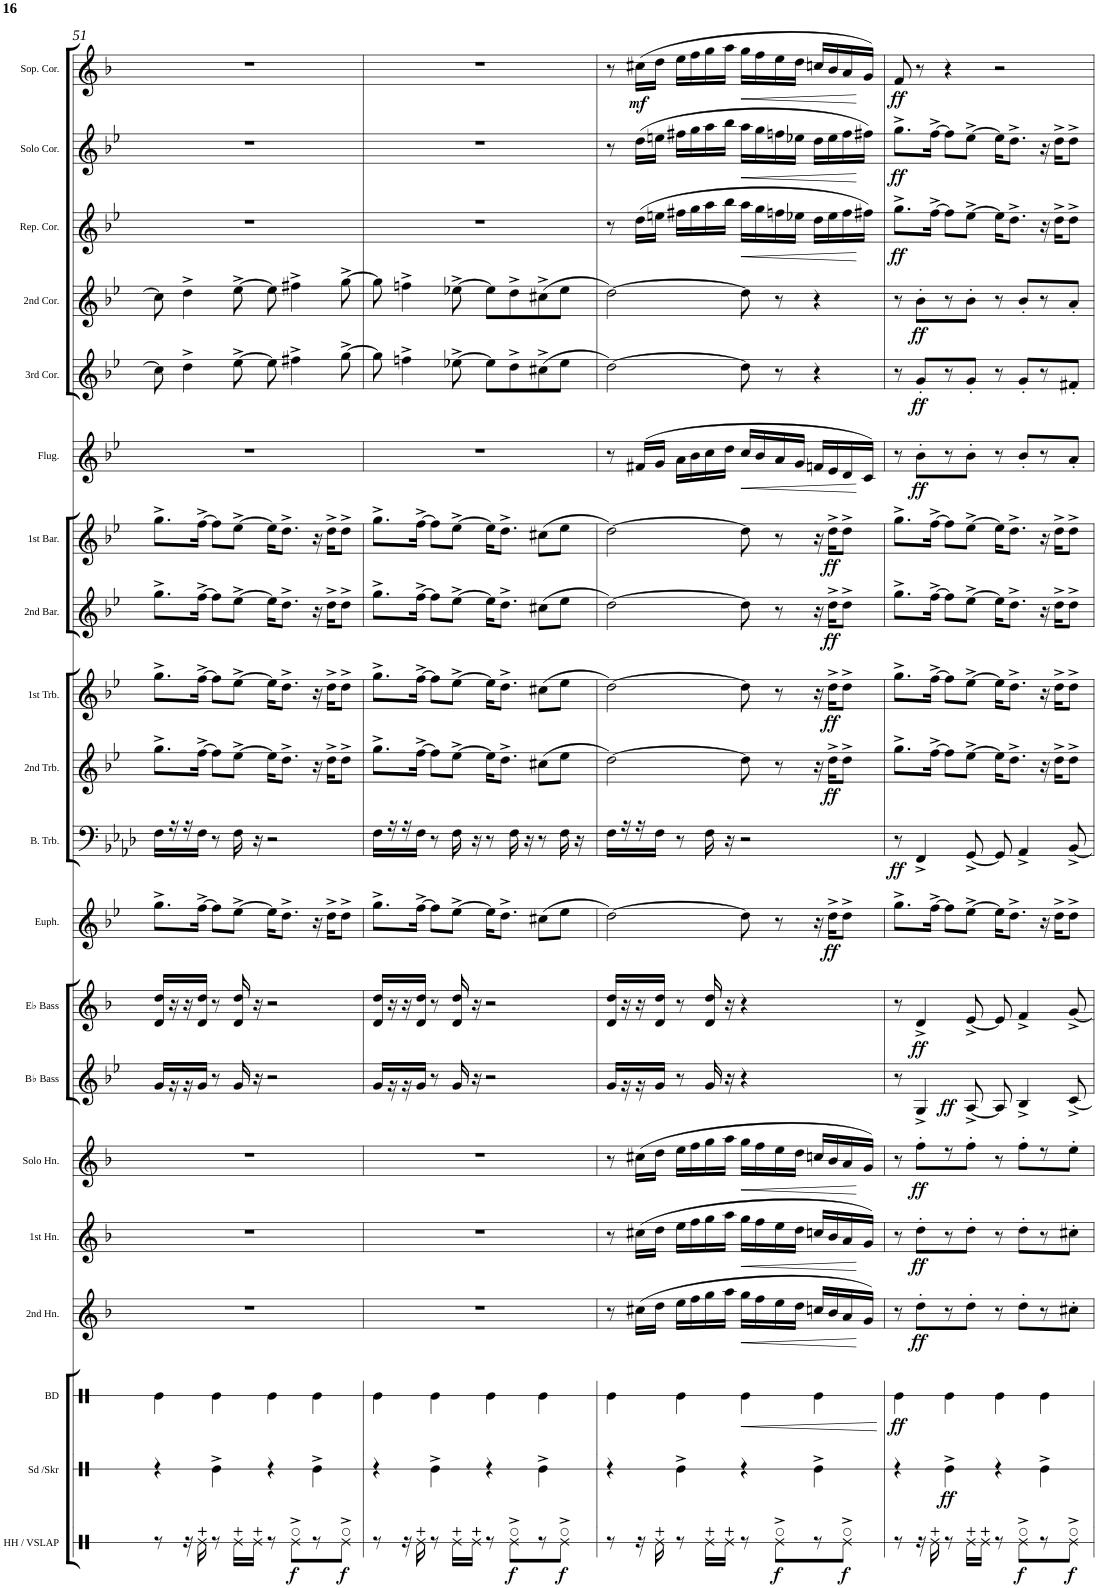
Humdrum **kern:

**kern	**dynam	**kern	**dynam	**kern	**dynam	**kern	**dynam	**kern	**dynam	**kern	**dynam	**kern	**dynam	**kern	**dynam	**kern	**dynam	**kern	**dynam	**kern	**dynam	**kern	**dynam	**kern	**dynam	**kern	**dynam	**kern	**dynam	**kern	**dynam	**kern	**dynam	**kern	**dynam	**kern	**dynam	**kern	**dynam
*part20	*part20	*part19	*part19	*part18	*part18	*part17	*part17	*part16	*part16	*part15	*part15	*part14	*part14	*part13	*part13	*part12	*part12	*part11	*part11	*part10	*part10	*part9	*part9	*part8	*part8	*part7	*part7	*part6	*part6	*part5	*part5	*part4	*part4	*part3	*part3	*part2	*part2	*part1	*part1
*staff20	*staff20	*staff19	*staff19	*staff18	*staff18	*staff17	*staff17	*staff16	*staff16	*staff15	*staff15	*staff14	*staff14	*staff13	*staff13	*staff12	*staff12	*staff11	*staff11	*staff10	*staff10	*staff9	*staff9	*staff8	*staff8	*staff7	*staff7	*staff6	*staff6	*staff5	*staff5	*staff4	*staff4	*staff3	*staff3	*staff2	*staff2	*staff1	*staff1
*I"Hi-Hat Cymbal / Vibraslap	*	*I"Snare Drum / Shaker	*	*I"Bass Drum	*	*I"2nd Horn	*	*I"1st Horn	*	*I"Solo Horn	*	*I"Bb Bass	*	*I"Eb Bass	*	*I"Euphonium	*	*I"Bass Trombone	*	*I"2nd Trombone	*	*I"1st Trombone	*	*I"2nd Baritone	*	*I"1st Baritone	*	*I"Flugelhorn	*	*I"3rd Cornet	*	*I"2nd Cornet	*	*I"Repiano Cornet	*	*I"Solo Cornet	*	*I"Soprano Cornet	*
*I'HH / VSLAP	*	*I'Sd /Skr	*	*I'BD	*	*I'2nd Hn.	*	*I'1st Hn.	*	*I'Solo Hn.	*	*I'Bb Bass	*	*I'Eb Bass	*	*I'Euph.	*	*I'B. Trb.	*	*I'2nd Trb.	*	*I'1st Trb.	*	*I'2nd Bar.	*	*I'1st Bar.	*	*I'Flug.	*	*I'3rd Cor.	*	*I'2nd Cor.	*	*I'Rep. Cor.	*	*I'Solo Cor.	*	*I'Sop. Cor.	*
!!LO:PB:g=z
*clefX	*	*clefX	*	*clefX	*	*clefG2	*	*clefG2	*	*clefG2	*	*clefG2	*	*clefG2	*	*clefG2	*	*clefF4	*	*clefG2	*	*clefG2	*	*clefG2	*	*clefG2	*	*clefG2	*	*clefG2	*	*clefG2	*	*clefG2	*	*clefG2	*	*clefG2	*
*	*	*	*	*	*	*Trd5c9	*	*Trd5c9	*	*Trd5c9	*	*Trd15c26	*	*Trd12c21	*	*Trd8c14	*	*	*	*Trd8c14	*	*Trd8c14	*	*Trd8c14	*	*Trd8c14	*	*Trd1c2	*	*Trd1c2	*	*Trd1c2	*	*Trd1c2	*	*Trd1c2	*	*Trd-2c-3	*
*k[b-e-a-d-]	*	*k[b-e-a-d-]	*	*k[b-e-a-d-]	*	*k[b-]	*	*k[b-]	*	*k[b-]	*	*k[b-e-]	*	*k[b-]	*	*k[b-e-]	*	*k[b-e-a-d-]	*	*k[b-e-]	*	*k[b-e-]	*	*k[b-e-]	*	*k[b-e-]	*	*k[b-e-]	*	*k[b-e-]	*	*k[b-e-]	*	*k[b-e-]	*	*k[b-e-]	*	*k[b-]	*
*A-:	*	*A-:	*	*A-:	*	*F:	*	*F:	*	*F:	*	*B-:	*	*F:	*	*B-:	*	*A-:	*	*B-:	*	*B-:	*	*B-:	*	*B-:	*	*B-:	*	*B-:	*	*B-:	*	*B-:	*	*B-:	*	*F:	*
*M4/4	*	*M4/4	*	*M4/4	*	*M4/4	*	*M4/4	*	*M4/4	*	*M4/4	*	*M4/4	*	*M4/4	*	*M4/4	*	*M4/4	*	*M4/4	*	*M4/4	*	*M4/4	*	*M4/4	*	*M4/4	*	*M4/4	*	*M4/4	*	*M4/4	*	*M4/4	*
=51	=51	=51	=51	=51	=51	=51	=51	=51	=51	=51	=51	=51	=51	=51	=51	=51	=51	=51	=51	=51	=51	=51	=51	=51	=51	=51	=51	=51	=51	=51	=51	=51	=51	=51	=51	=51	=51	=51	=51
8r	.	4r	.	4Re\	.	1r	.	1r	.	1r	.	16g/LL	.	16d/ 16dd/LL	.	8.gg^>\L	.	16F\LL	.	8.gg^>\L	.	8.gg^>\L	.	8.gg^>\L	.	8.gg^>\L	.	1r	.	8cc\]	.	8cc\]	.	1r	.	1r	.	1r	.
.	.	.	.	.	.	.	.	.	.	.	.	16r	.	16r	.	.	.	16r	.	.	.	.	.	.	.	.	.	.	.	.	.	.	.	.	.	.	.	.	.
16r	.	.	.	.	.	.	.	.	.	.	.	16r	.	16r	.	.	.	16r	.	.	.	.	.	.	.	.	.	.	.	4dd^>\	.	4dd^>\	.	.	.	.	.	.	.
16Re\	.	.	.	.	.	.	.	.	.	.	.	16g/JJ	.	16d/ 16dd/JJ	.	[16ff^>\Jk	.	16F\JJ	.	[16ff^>\Jk	.	[16ff^>\Jk	.	[16ff^>\Jk	.	[16ff^>\Jk	.	.	.	.	.	.	.	.	.	.	.	.	.
8r	.	4Re^\	.	4Re\	.	.	.	.	.	.	.	8r	.	8r	.	8ff\L]	.	8r	.	8ff\L]	.	8ff\L]	.	8ff\L]	.	8ff\L]	.	.	.	.	.	.	.	.	.	.	.	.	.
16Re\LL	.	.	.	.	.	.	.	.	.	.	.	16g/	.	16d/ 16dd/	.	[8ee-^>\J	.	16F\	.	[8ee-^>\J	.	[8ee-^>\J	.	[8ee-^>\J	.	[8ee-^>\J	.	.	.	[8ee-^>\	.	[8ee-^>\	.	.	.	.	.	.	.
16Re\JJ	.	.	.	.	.	.	.	.	.	.	.	16r	.	16r	.	.	.	16r	.	.	.	.	.	.	.	.	.	.	.	.	.	.	.	.	.	.	.	.	.
8r	.	4r	.	4Re\	.	.	.	.	.	.	.	2r	.	2r	.	16ee-\KL]	.	2r	.	16ee-\KL]	.	16ee-\KL]	.	16ee-\KL]	.	16ee-\KL]	.	.	.	8ee-\]	.	8ee-\]	.	.	.	.	.	.	.
.	.	.	.	.	.	.	.	.	.	.	.	.	.	.	.	8.dd^>\J	.	.	.	8.dd^>\J	.	8.dd^>\J	.	8.dd^>\J	.	8.dd^>\J	.	.	.	.	.	.	.	.	.	.	.	.	.
!	!LO:DY:b	!	!	!	!	!	!	!	!	!	!	!	!	!	!	!	!	!	!	!	!	!	!	!	!	!	!	!	!	!	!	!	!	!	!	!	!	!	!
8Re^>\L	f	.	.	.	.	.	.	.	.	.	.	.	.	.	.	.	.	.	.	.	.	.	.	.	.	.	.	.	.	4ff#X^>\	.	4ff#X^>\	.	.	.	.	.	.	.
8r	.	4Re^\	.	4Re\	.	.	.	.	.	.	.	.	.	.	.	16r	.	.	.	16r	.	16r	.	16r	.	16r	.	.	.	.	.	.	.	.	.	.	.	.	.
.	.	.	.	.	.	.	.	.	.	.	.	.	.	.	.	16dd^>\KL	.	.	.	16dd^>\KL	.	16dd^>\KL	.	16dd^>\KL	.	16dd^>\KL	.	.	.	.	.	.	.	.	.	.	.	.	.
!	!LO:DY:b	!	!	!	!	!	!	!	!	!	!	!	!	!	!	!	!	!	!	!	!	!	!	!	!	!	!	!	!	!	!	!	!	!	!	!	!	!	!
8Re^>\J	f	.	.	.	.	.	.	.	.	.	.	.	.	.	.	8dd^>\J	.	.	.	8dd^>\J	.	8dd^>\J	.	8dd^>\J	.	8dd^>\J	.	.	.	[8gg^>\	.	[8gg^>\	.	.	.	.	.	.	.
=52	=52	=52	=52	=52	=52	=52	=52	=52	=52	=52	=52	=52	=52	=52	=52	=52	=52	=52	=52	=52	=52	=52	=52	=52	=52	=52	=52	=52	=52	=52	=52	=52	=52	=52	=52	=52	=52	=52	=52
8r	.	4r	.	4Re\	.	1r	.	1r	.	1r	.	16g/LL	.	16d/ 16dd/LL	.	8.gg^>\L	.	16F\LL	.	8.gg^>\L	.	8.gg^>\L	.	8.gg^>\L	.	8.gg^>\L	.	1r	.	8gg\]	.	8gg\]	.	1r	.	1r	.	1r	.
.	.	.	.	.	.	.	.	.	.	.	.	16r	.	16r	.	.	.	16r	.	.	.	.	.	.	.	.	.	.	.	.	.	.	.	.	.	.	.	.	.
16r	.	.	.	.	.	.	.	.	.	.	.	16r	.	16r	.	.	.	16r	.	.	.	.	.	.	.	.	.	.	.	4ffn^>\	.	4ffn^>\	.	.	.	.	.	.	.
16Re\	.	.	.	.	.	.	.	.	.	.	.	16g/JJ	.	16d/ 16dd/JJ	.	[16ff^>\Jk	.	16F\JJ	.	[16ff^>\Jk	.	[16ff^>\Jk	.	[16ff^>\Jk	.	[16ff^>\Jk	.	.	.	.	.	.	.	.	.	.	.	.	.
8r	.	4Re^\	.	4Re\	.	.	.	.	.	.	.	8r	.	8r	.	8ff\L]	.	8r	.	8ff\L]	.	8ff\L]	.	8ff\L]	.	8ff\L]	.	.	.	.	.	.	.	.	.	.	.	.	.
16Re\LL	.	.	.	.	.	.	.	.	.	.	.	16g/	.	16d/ 16dd/	.	[8ee-^>\J	.	16F\	.	[8ee-^>\J	.	[8ee-^>\J	.	[8ee-^>\J	.	[8ee-^>\J	.	.	.	[8ee-X^>\	.	[8ee-X^>\	.	.	.	.	.	.	.
16Re\JJ	.	.	.	.	.	.	.	.	.	.	.	16r	.	16r	.	.	.	16r	.	.	.	.	.	.	.	.	.	.	.	.	.	.	.	.	.	.	.	.	.
8r	.	4r	.	4Re\	.	.	.	.	.	.	.	2r	.	2r	.	16ee-\KL]	.	8r	.	16ee-\KL]	.	16ee-\KL]	.	16ee-\KL]	.	16ee-\KL]	.	.	.	8ee-\L]	.	8ee-\L]	.	.	.	.	.	.	.
.	.	.	.	.	.	.	.	.	.	.	.	.	.	.	.	8.dd^>\J	.	.	.	8.dd^>\J	.	8.dd^>\J	.	8.dd^>\J	.	8.dd^>\J	.	.	.	.	.	.	.	.	.	.	.	.	.
!	!LO:DY:b	!	!	!	!	!	!	!	!	!	!	!	!	!	!	!	!	!	!	!	!	!	!	!	!	!	!	!	!	!	!	!	!	!	!	!	!	!	!
8Re^>\L	f	.	.	.	.	.	.	.	.	.	.	.	.	.	.	.	.	16F\	.	.	.	.	.	.	.	.	.	.	.	8dd^>\	.	8dd^>\	.	.	.	.	.	.	.
.	.	.	.	.	.	.	.	.	.	.	.	.	.	.	.	.	.	16r	.	.	.	.	.	.	.	.	.	.	.	.	.	.	.	.	.	.	.	.	.
8r	.	4Re^\	.	4Re\	.	.	.	.	.	.	.	.	.	.	.	(>8cc#X\L	.	8r	.	(>8cc#X\L	.	(>8cc#X\L	.	(>8cc#X\L	.	(>8cc#X\L	.	.	.	(>8cc#X^>\	.	(>8cc#X^>\	.	.	.	.	.	.	.
!	!LO:DY:b	!	!	!	!	!	!	!	!	!	!	!	!	!	!	!	!	!	!	!	!	!	!	!	!	!	!	!	!	!	!	!	!	!	!	!	!	!	!
8Re^>\J	f	.	.	.	.	.	.	.	.	.	.	.	.	.	.	8ee-\J	.	16F\	.	8ee-\J	.	8ee-\J	.	8ee-\J	.	8ee-\J	.	.	.	8ee-\J	.	8ee-\J	.	.	.	.	.	.	.
.	.	.	.	.	.	.	.	.	.	.	.	.	.	.	.	.	.	16r	.	.	.	.	.	.	.	.	.	.	.	.	.	.	.	.	.	.	.	.	.
=53	=53	=53	=53	=53	=53	=53	=53	=53	=53	=53	=53	=53	=53	=53	=53	=53	=53	=53	=53	=53	=53	=53	=53	=53	=53	=53	=53	=53	=53	=53	=53	=53	=53	=53	=53	=53	=53	=53	=53
8r	.	4r	.	4Re\	.	8r	.	8r	.	8r	.	16g/LL	.	16d/ 16dd/LL	.	[2dd\)	.	16F\LL	.	[2dd\)	.	[2dd\)	.	[2dd\)	.	[2dd\)	.	8r	.	[2dd\)	.	[2dd\)	.	8r	.	8r	.	8r	.
.	.	.	.	.	.	.	.	.	.	.	.	16r	.	16r	.	.	.	16r	.	.	.	.	.	.	.	.	.	.	.	.	.	.	.	.	.	.	.	.	.
!	!	!	!	!	!	!	!	!	!	!	!	!	!	!	!	!	!	!	!	!	!	!	!	!	!	!	!	!	!	!	!	!	!	!	!	!	!	!	!LO:DY:b
16r	.	.	.	.	.	(>16cc#X\LL	.	(>16cc#X\LL	.	(>16cc#X\LL	.	16r	.	16r	.	.	.	16r	.	.	.	.	.	.	.	.	.	(>16f#X/LL	.	.	.	.	.	(>16dd\LL	.	(>16dd\LL	.	(>16cc#X\LL	mf
16Re\	.	.	.	.	.	16dd\JJ	.	16dd\JJ	.	16dd\JJ	.	16g/JJ	.	16d/ 16dd/JJ	.	.	.	16F\JJ	.	.	.	.	.	.	.	.	.	16g/JJ	.	.	.	.	.	16een\JJ	.	16een\JJ	.	16dd\JJ	.
8r	.	4Re^\	.	4Re\	.	16ee\LL	.	16ee\LL	.	16ee\LL	.	8r	.	8r	.	.	.	8r	.	.	.	.	.	.	.	.	.	16a\LL	.	.	.	.	.	16ff#X\LL	.	16ff#X\LL	.	16ee\LL	.
.	.	.	.	.	.	16ff\	.	16ff\	.	16ff\	.	.	.	.	.	.	.	.	.	.	.	.	.	.	.	.	.	16b-\	.	.	.	.	.	16gg\	.	16gg\	.	16ff\	.
16Re\LL	.	.	.	.	.	16gg\	.	16gg\	.	16gg\	.	16g/	.	16d/ 16dd/	.	.	.	16F\	.	.	.	.	.	.	.	.	.	16cc\	.	.	.	.	.	16aa\	.	16aa\	.	16gg\	.
16Re\JJ	.	.	.	.	.	16aa\JJ	.	16aa\JJ	.	16aa\JJ	.	16r	.	16r	.	.	.	16r	.	.	.	.	.	.	.	.	.	16dd\JJ	.	.	.	.	.	16bb-\JJ	.	16bb-\JJ	.	16aa\JJ	.
!	!	!	!	!	!LO:HP:b	!	!LO:HP:b	!	!LO:HP:b	!	!LO:HP:b	!	!	!	!	!	!	!	!	!	!	!	!	!	!	!	!	!	!LO:HP:b	!	!	!	!	!	!LO:HP:b	!	!LO:HP:b	!	!LO:HP:b
8r	.	4r	.	4Re\	<	16gg\LL	<	16gg\LL	<	16gg\LL	<	4r	.	4r	.	8dd\]	.	2r	.	8dd\]	.	8dd\]	.	8dd\]	.	8dd\]	.	16cc/LL	<	8dd\]	.	8dd\]	.	16aa\LL	<	16aa\LL	<	16gg\LL	<
.	.	.	.	.	.	16ff\	.	16ff\	.	16ff\	.	.	.	.	.	.	.	.	.	.	.	.	.	.	.	.	.	16b-/	.	.	.	.	.	16gg\	.	16gg\	.	16ff\	.
!	!LO:DY:b	!	!	!	!	!	!	!	!	!	!	!	!	!	!	!	!	!	!	!	!	!	!	!	!	!	!	!	!	!	!	!	!	!	!	!	!	!	!
8Re^>\L	f	.	.	.	.	16ee\	.	16ee\	.	16ee\	.	.	.	.	.	8r	.	.	.	8r	.	8r	.	8r	.	8r	.	16a/	.	8r	.	8r	.	16ffn\	.	16ffn\	.	16ee\	.
.	.	.	.	.	.	16dd\JJ	.	16dd\JJ	.	16dd\JJ	.	.	.	.	.	.	.	.	.	.	.	.	.	.	.	.	.	16g/JJ	.	.	.	.	.	16ee-X\JJ	.	16ee-X\JJ	.	16dd\JJ	.
8r	.	4Re^\	.	4Re\	.	16ccn/LL	.	16ccn/LL	.	16ccn/LL	.	4ryy	.	4ryy	.	16r	.	.	.	16r	.	16r	.	16r	.	16r	.	16fn/LL	.	4r	.	4r	.	16dd\LL	.	16dd\LL	.	16ccn/LL	.
!	!	!	!	!	!	!	!	!	!	!	!	!	!	!	!	!	!LO:DY:b	!	!	!	!LO:DY:b	!	!LO:DY:b	!	!LO:DY:b	!	!LO:DY:b	!	!	!	!	!	!	!	!	!	!	!	!
.	.	.	.	.	.	16b-/	.	16b-/	.	16b-/	.	.	.	.	.	16dd^>\KL	ff	.	.	16dd^>\KL	ff	16dd^>\KL	ff	16dd^>\KL	ff	16dd^>\KL	ff	16e-/	.	.	.	.	.	16ee-\	.	16ee-\	.	16b-/	.
!	!LO:DY:b	!	!	!	!	!	!	!	!	!	!	!	!	!	!	!	!	!	!	!	!	!	!	!	!	!	!	!	!	!	!	!	!	!	!	!	!	!	!
8Re^>\J	f	.	.	.	.	16a/	.	16a/	.	16a/	.	.	.	.	.	8dd^>\J	.	.	.	8dd^>\J	.	8dd^>\J	.	8dd^>\J	.	8dd^>\J	.	16d/	.	.	.	.	.	16ff\	.	16ff\	.	16a/	.
.	.	.	.	.	.	16g/JJ)	[	16g/JJ)	[	16g/JJ)	[	.	.	.	.	.	.	.	.	.	.	.	.	.	.	.	.	16c/JJ)	[	.	.	.	.	16ff#X\JJ)	[	16ff#X\JJ)	[	16g/JJ)	[
.	.	.	.	.	[	.	.	.	.	.	.	.	.	.	.	.	.	.	.	.	.	.	.	.	.	.	.	.	.	.	.	.	.	.	.	.	.	.	.
=54	=54	=54	=54	=54	=54	=54	=54	=54	=54	=54	=54	=54	=54	=54	=54	=54	=54	=54	=54	=54	=54	=54	=54	=54	=54	=54	=54	=54	=54	=54	=54	=54	=54	=54	=54	=54	=54	=54	=54
!	!	!	!	!	!LO:DY:b	!	!	!	!	!	!	!	!	!	!	!	!	!	!LO:DY:b	!	!	!	!	!	!	!	!	!	!	!	!	!	!	!	!LO:DY:b	!	!LO:DY:b	!	!LO:DY:b
*	*	*	*	*	*	*	*	*	*	*	*	*^	*	*	*	*	*	*	*	*	*	*	*	*	*	*	*	*	*	*	*	*	*	*	*	*	*	*	*
8r	.	4r	.	4Re\	ff	8r	.	8r	.	8r	.	8r	4ryy	.	8r	.	8.gg^>\L	.	8r	ff	8.gg^>\L	.	8.gg^>\L	.	8.gg^>\L	.	8.gg^>\L	.	8r	.	8r	.	8r	.	8.gg^>\L	ff	8.gg^>\L	ff	8f/	ff
!	!	!	!	!	!	!	!LO:DY:b	!	!LO:DY:b	!	!LO:DY:b	!	!	!	!	!LO:DY:b	!	!	!	!	!	!	!	!	!	!	!	!	!	!LO:DY:b	!	!LO:DY:b	!	!LO:DY:b	!	!	!	!	!	!
16r	.	.	.	.	.	8dd'>\L	ff	8dd'>\L	ff	8ff'>\L	ff	4G^</	.	.	4d^</	ff	.	.	4FF^</	.	.	.	.	.	.	.	.	.	8b-'>\L	ff	8g'</L	ff	8b-'>\L	ff	.	.	.	.	8r	.
16Re\	.	.	.	.	.	.	.	.	.	.	.	.	.	.	.	.	[16ff^>\Jk	.	.	.	[16ff^>\Jk	.	[16ff^>\Jk	.	[16ff^>\Jk	.	[16ff^>\Jk	.	.	.	.	.	.	.	[16ff^>\Jk	.	[16ff^>\Jk	.	.	.
!	!	!	!LO:DY:b	!	!	!	!	!	!	!	!	!	!	!LO:DY:b	!	!	!	!	!	!	!	!	!	!	!	!	!	!	!	!	!	!	!	!	!	!	!	!	!	!
8r	.	4Re^\	ff	4Re\	.	8r	.	8r	.	8r	.	.	2.ryy	ff	.	.	8ff\L]	.	.	.	8ff\L]	.	8ff\L]	.	8ff\L]	.	8ff\L]	.	8r	.	8r	.	8r	.	8ff\L]	.	8ff\L]	.	4r	.
16Re\LL	.	.	.	.	.	8dd'>\J	.	8dd'>\J	.	8ff'>\J	.	[8A^</	.	.	[8e^</	.	[8ee-^>\J	.	[8GG^</	.	[8ee-^>\J	.	[8ee-^>\J	.	[8ee-^>\J	.	[8ee-^>\J	.	8b-'>\J	.	8g'</J	.	8b-'>\J	.	[8ee-^>\J	.	[8ee-^>\J	.	.	.
16Re\JJ	.	.	.	.	.	.	.	.	.	.	.	.	.	.	.	.	.	.	.	.	.	.	.	.	.	.	.	.	.	.	.	.	.	.	.	.	.	.	.	.
8r	.	4r	.	4Re\	.	8r	.	8r	.	8r	.	8A/]	.	.	8e/]	.	16ee-\KL]	.	8GG/]	.	16ee-\KL]	.	16ee-\KL]	.	16ee-\KL]	.	16ee-\KL]	.	8r	.	8r	.	8r	.	16ee-\KL]	.	16ee-\KL]	.	2r	.
.	.	.	.	.	.	.	.	.	.	.	.	.	.	.	.	.	8.dd^>\J	.	.	.	8.dd^>\J	.	8.dd^>\J	.	8.dd^>\J	.	8.dd^>\J	.	.	.	.	.	.	.	8.dd^>\J	.	8.dd^>\J	.	.	.
!	!LO:DY:b	!	!	!	!	!	!	!	!	!	!	!	!	!	!	!	!	!	!	!	!	!	!	!	!	!	!	!	!	!	!	!	!	!	!	!	!	!	!	!
8Re^>\L	f	.	.	.	.	8dd'>\L	.	8dd'>\L	.	8ff'>\L	.	4B-^</	.	.	4f^</	.	.	.	4AA-^</	.	.	.	.	.	.	.	.	.	8b-'</L	.	8g'</L	.	8b-'</L	.	.	.	.	.	.	.
8r	.	4Re^\	.	4Re\	.	8r	.	8r	.	8r	.	.	.	.	.	.	16r	.	.	.	16r	.	16r	.	16r	.	16r	.	8r	.	8r	.	8r	.	16r	.	16r	.	.	.
.	.	.	.	.	.	.	.	.	.	.	.	.	.	.	.	.	16dd^>\KL	.	.	.	16dd^>\KL	.	16dd^>\KL	.	16dd^>\KL	.	16dd^>\KL	.	.	.	.	.	.	.	16dd^>\KL	.	16dd^>\KL	.	.	.
!	!LO:DY:b	!	!	!	!	!	!	!	!	!	!	!	!	!	!	!	!	!	!	!	!	!	!	!	!	!	!	!	!	!	!	!	!	!	!	!	!	!	!	!
8Re^>\J	f	.	.	.	.	8cc#X'>\J	.	8cc#X'>\J	.	8ee'>\J	.	[8c^</	.	.	[8g^</	.	8dd^>\J	.	[8BB-^</	.	8dd^>\J	.	8dd^>\J	.	8dd^>\J	.	8dd^>\J	.	8a'</J	.	8f#X'</J	.	8a'</J	.	8dd^>\J	.	8dd^>\J	.	.	.
*	*	*	*	*	*	*	*	*	*	*	*	*v	*v	*	*	*	*	*	*	*	*	*	*	*	*	*	*	*	*	*	*	*	*	*	*	*	*	*	*	*
=	=	=	=	=	=	=	=	=	=	=	=	=	=	=	=	=	=	=	=	=	=	=	=	=	=	=	=	=	=	=	=	=	=	=	=	=	=	=	=
*-	*-	*-	*-	*-	*-	*-	*-	*-	*-	*-	*-	*-	*-	*-	*-	*-	*-	*-	*-	*-	*-	*-	*-	*-	*-	*-	*-	*-	*-	*-	*-	*-	*-	*-	*-	*-	*-	*-	*-
